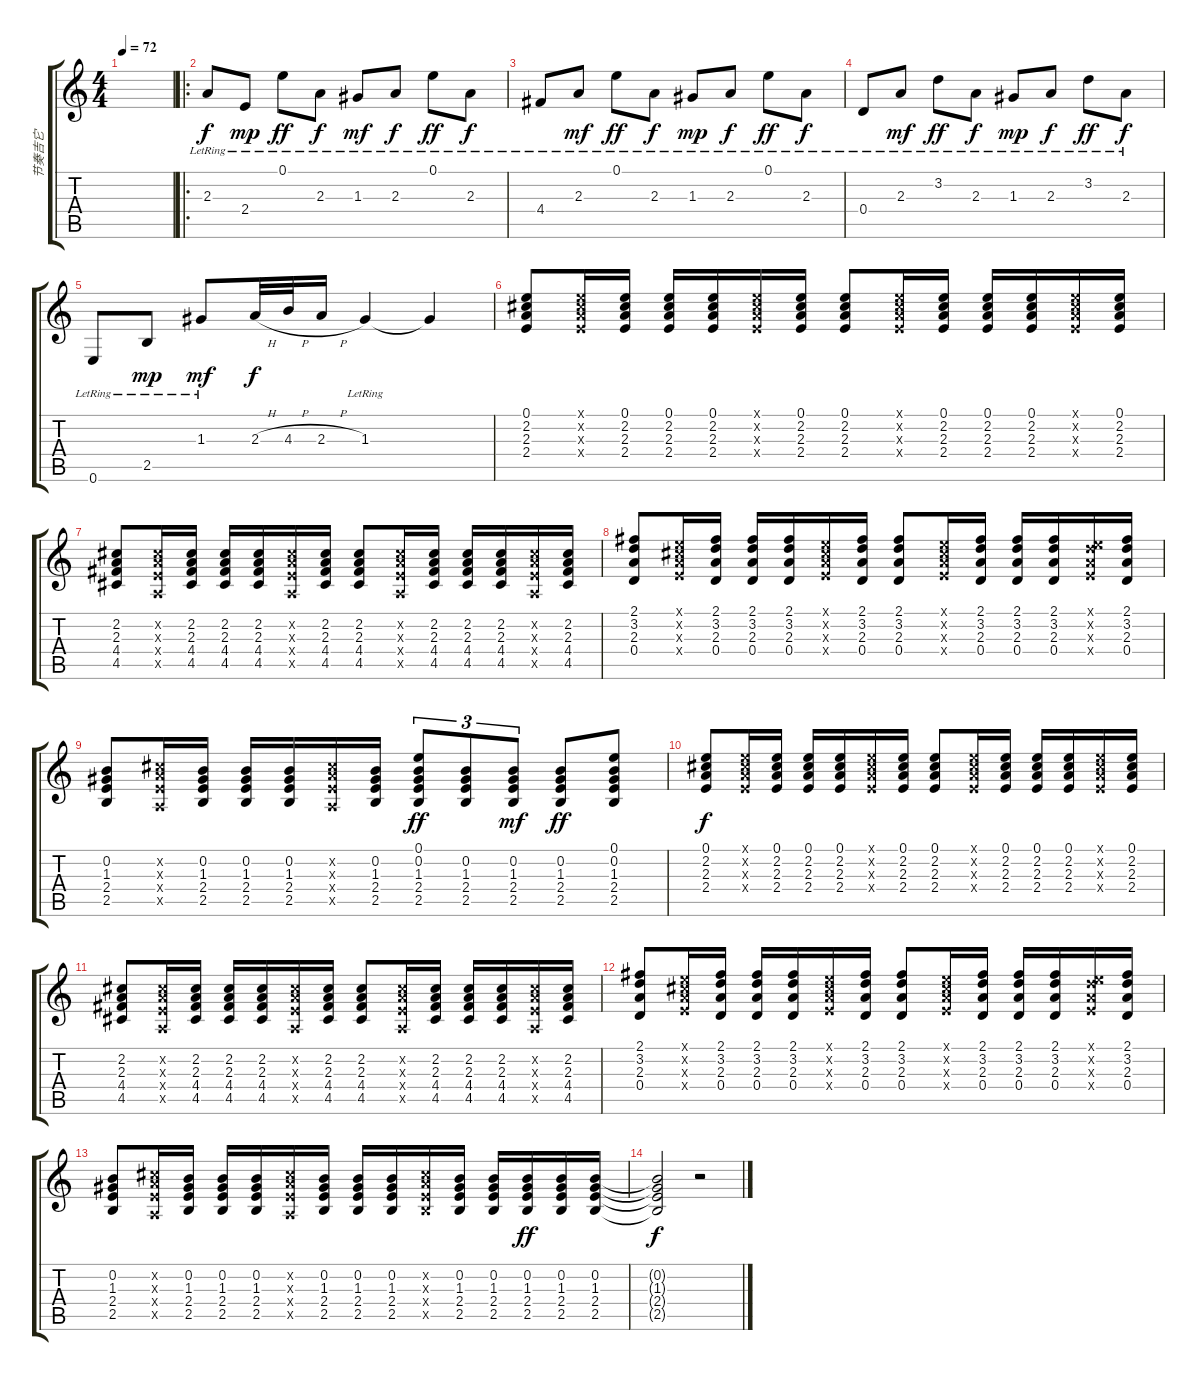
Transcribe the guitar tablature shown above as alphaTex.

\track ("节奏吉它" "节奏吉它") {instrument acousticguitarnylon}
\staff {score tabs}
\tuning (E4 B3 G3 D3 A2 E2) {hide}
\ts (4 4)
\tempo 72
\clef g2
\ks c
|
\ro
2.3{lr}.8 2.4{lr}.8{dy mp} 0.1{lr}.8{dy ff} 2.3{lr}.8{dy f} 1.3{lr}.8{dy mf} 2.3{lr}.8{dy f} 0.1{lr}.8{dy ff} 2.3{lr}.8{dy f} |
4.4{lr}.8 2.3{lr}.8{dy mf} 0.1{lr}.8{dy ff} 2.3{lr}.8{dy f} 1.3{lr}.8{dy mp} 2.3{lr}.8{dy f} 0.1{lr}.8{dy ff} 2.3{lr}.8{dy f} |
0.4{lr}.8 2.3{lr}.8{dy mf} 3.2{lr}.8{dy ff} 2.3{lr}.8{dy f} 1.3{lr}.8{dy mp} 2.3{lr}.8{dy f} 3.2{lr}.8{dy ff} 2.3{lr}.8{dy f} |
0.6{lr}.8 2.5{lr}.8{dy mp} 1.3{lr}.8{dy mf} 2.3{h}.32{dy f} 4.3{h}.32 2.3{h}.16 1.3{lr}.4 1.3{t}.4 |
(0.1 2.2 2.3 2.4).8 (0.1{x} 2.2{x} 2.3{x} 2.4{x}).16 (0.1 2.2 2.3 2.4).16 (0.1 2.2 2.3 2.4).16 (0.1 2.2 2.3 2.4).16 (0.1{x} 2.2{x} 2.3{x} 2.4{x}).16 (0.1 2.2 2.3 2.4).16 (0.1 2.2 2.3 2.4).8 (0.1{x} 2.2{x} 2.3{x} 2.4{x}).16 (0.1 2.2 2.3 2.4).16 (0.1 2.2 2.3 2.4).16 (0.1 2.2 2.3 2.4).16 (0.1{x} 2.2{x} 2.3{x} 2.4{x}).16 (0.1 2.2 2.3 2.4).16 |
(2.2 2.3 4.4 4.5).8 (2.2{x} 2.3{x} 2.4{x} 0.5{x}).16 (2.2 2.3 4.4 4.5).16 (2.2 2.3 4.4 4.5).16 (2.2 2.3 4.4 4.5).16 (2.2{x} 2.3{x} 2.4{x} 0.5{x}).16 (2.2 2.3 4.4 4.5).16 (2.2 2.3 4.4 4.5).8 (2.2{x} 2.3{x} 2.4{x} 0.5{x}).16 (2.2 2.3 4.4 4.5).16 (2.2 2.3 4.4 4.5).16 (2.2 2.3 4.4 4.5).16 (2.2{x} 2.3{x} 2.4{x} 0.5{x}).16 (2.2 2.3 4.4 4.5).16 |
(2.1 3.2 2.3 0.4).8 (0.1{x} 2.2{x} 2.3{x} 2.4{x}).16 (2.1 3.2 2.3 0.4).16 (2.1 3.2 2.3 0.4).16 (2.1 3.2 2.3 0.4).16 (0.1{x} 2.2{x} 2.3{x} 2.4{x}).16 (2.1 3.2 2.3 0.4).16 (2.1 3.2 2.3 0.4).8 (0.1{x} 2.2{x} 2.3{x} 2.4{x}).16 (2.1 3.2 2.3 0.4).16 (2.1 3.2 2.3 0.4).16 (2.1 3.2 2.3 0.4).16 (0.1{x} 3.2{x} 2.3{x} 2.4{x}).16 (2.1 3.2 2.3 0.4).16 |
(0.2 1.3 2.4 2.5).8 (2.2{x} 2.3{x} 2.4{x} 0.5{x}).16 (0.2 1.3 2.4 2.5).16 (0.2 1.3 2.4 2.5).16 (0.2 1.3 2.4 2.5).16 (2.2{x} 2.3{x} 2.4{x} 0.5{x}).16 (0.2 1.3 2.4 2.5).16 (0.1 0.2 1.3 2.4 2.5).8{tu (3 2) dy ff} (0.2 1.3 2.4 2.5).8{tu (3 2)} (0.2 1.3 2.4 2.5).8{tu (3 2) dy mf} (0.2 1.3 2.4 2.5).8{dy ff} (0.1 0.2 1.3 2.4 2.5).8 |
(0.1 2.2 2.3 2.4).8{dy f} (0.1{x} 2.2{x} 2.3{x} 2.4{x}).16 (0.1 2.2 2.3 2.4).16 (0.1 2.2 2.3 2.4).16 (0.1 2.2 2.3 2.4).16 (0.1{x} 2.2{x} 2.3{x} 2.4{x}).16 (0.1 2.2 2.3 2.4).16 (0.1 2.2 2.3 2.4).8 (0.1{x} 2.2{x} 2.3{x} 2.4{x}).16 (0.1 2.2 2.3 2.4).16 (0.1 2.2 2.3 2.4).16 (0.1 2.2 2.3 2.4).16 (0.1{x} 2.2{x} 2.3{x} 2.4{x}).16 (0.1 2.2 2.3 2.4).16 |
(2.2 2.3 4.4 4.5).8 (2.2{x} 2.3{x} 2.4{x} 0.5{x}).16 (2.2 2.3 4.4 4.5).16 (2.2 2.3 4.4 4.5).16 (2.2 2.3 4.4 4.5).16 (2.2{x} 2.3{x} 2.4{x} 0.5{x}).16 (2.2 2.3 4.4 4.5).16 (2.2 2.3 4.4 4.5).8 (2.2{x} 2.3{x} 2.4{x} 0.5{x}).16 (2.2 2.3 4.4 4.5).16 (2.2 2.3 4.4 4.5).16 (2.2 2.3 4.4 4.5).16 (2.2{x} 2.3{x} 2.4{x} 0.5{x}).16 (2.2 2.3 4.4 4.5).16 |
(2.1 3.2 2.3 0.4).8 (0.1{x} 2.2{x} 2.3{x} 2.4{x}).16 (2.1 3.2 2.3 0.4).16 (2.1 3.2 2.3 0.4).16 (2.1 3.2 2.3 0.4).16 (0.1{x} 2.2{x} 2.3{x} 2.4{x}).16 (2.1 3.2 2.3 0.4).16 (2.1 3.2 2.3 0.4).8 (0.1{x} 2.2{x} 2.3{x} 2.4{x}).16 (2.1 3.2 2.3 0.4).16 (2.1 3.2 2.3 0.4).16 (2.1 3.2 2.3 0.4).16 (0.1{x} 3.2{x} 2.3{x} 2.4{x}).16 (2.1 3.2 2.3 0.4).16 |
(0.2 1.3 2.4 2.5).8 (2.2{x} 2.3{x} 2.4{x} 0.5{x}).16 (0.2 1.3 2.4 2.5).16 (0.2 1.3 2.4 2.5).16 (0.2 1.3 2.4 2.5).16 (2.2{x} 2.3{x} 2.4{x} 0.5{x}).16 (0.2 1.3 2.4 2.5).16 (0.2 1.3 2.4 2.5).16 (0.2 1.3 2.4 2.5).16 (2.2{x} 2.3{x} 2.4{x} 2.5{x}).16 (0.2 1.3 2.4 2.5).16 (0.2 1.3 2.4 2.5).16 (0.2 1.3 2.4 2.5).16{dy ff} (0.2 1.3 2.4 2.5).16 (0.2 1.3 2.4 2.5).16 |
(0.2{t} 1.3{t} 2.4{t} 2.5{t}).2{dy f} r.2
